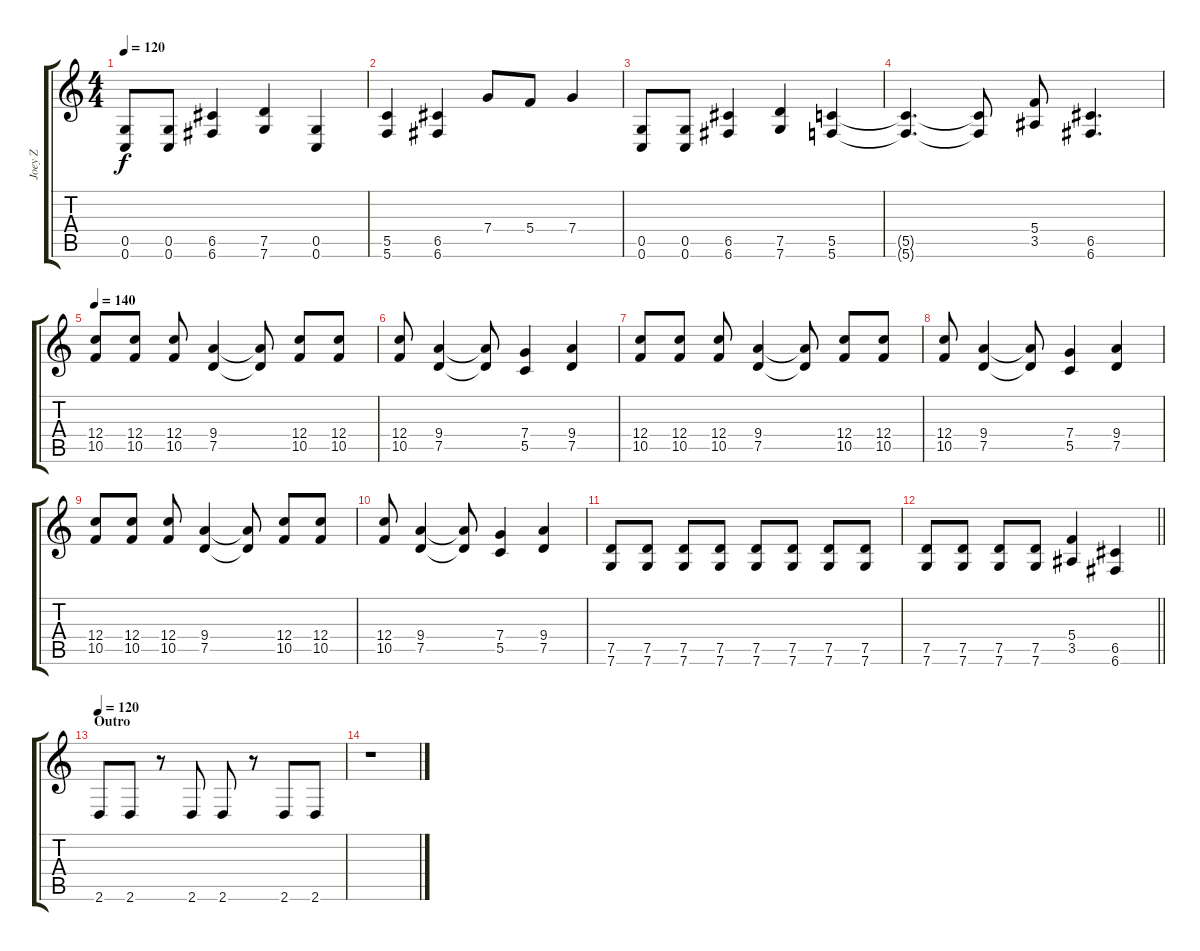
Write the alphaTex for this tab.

\track ("Joey Z" "Joey Z") {instrument distortionguitar}
\staff {score tabs}
\tuning (D4 A3 F3 C3 G2 C2) {hide}
\ts (4 4)
\tempo 120
\clef g2
\ks c
(0.5 0.6).8{dy f} (0.5 0.6).8 (6.5 6.6).4 (7.5 7.6).4 (0.5 0.6).4 |
(5.5 5.6).4 (6.5 6.6).4 7.4.8 5.4.8 7.4.4 |
(0.5 0.6).8 (0.5 0.6).8 (6.5 6.6).4 (7.5 7.6).4 (5.5 5.6).4 |
(5.5{t} 5.6{t}).4{d} (5.5{t} 5.6{t}).8 (5.4 3.5).8 (6.5 6.6).4{d} |
\tempo 140
(12.4 10.5).8 (12.4 10.5).8 (12.4 10.5).8 (9.4 7.5).4 (9.4{t} 7.5{t}).8 (12.4 10.5).8 (12.4 10.5).8 |
(12.4 10.5).8 (9.4 7.5).4 (9.4{t} 7.5{t}).8 (7.4 5.5).4 (9.4 7.5).4 |
(12.4 10.5).8 (12.4 10.5).8 (12.4 10.5).8 (9.4 7.5).4 (9.4{t} 7.5{t}).8 (12.4 10.5).8 (12.4 10.5).8 |
(12.4 10.5).8 (9.4 7.5).4 (9.4{t} 7.5{t}).8 (7.4 5.5).4 (9.4 7.5).4 |
(12.4 10.5).8 (12.4 10.5).8 (12.4 10.5).8 (9.4 7.5).4 (9.4{t} 7.5{t}).8 (12.4 10.5).8 (12.4 10.5).8 |
(12.4 10.5).8 (9.4 7.5).4 (9.4{t} 7.5{t}).8 (7.4 5.5).4 (9.4 7.5).4 |
(7.5 7.6).8 (7.5 7.6).8 (7.5 7.6).8 (7.5 7.6).8 (7.5 7.6).8 (7.5 7.6).8 (7.5 7.6).8 (7.5 7.6).8 |
\barLineRight lightlight
(7.5 7.6).8 (7.5 7.6).8 (7.5 7.6).8 (7.5 7.6).8 (5.4 3.5).4 (6.5 6.6).4 |
\section ("" "Outro")
\tempo 120
2.6.8 2.6.8 r.8 2.6.8 2.6.8 r.8 2.6.8 2.6.8 |
r.1
